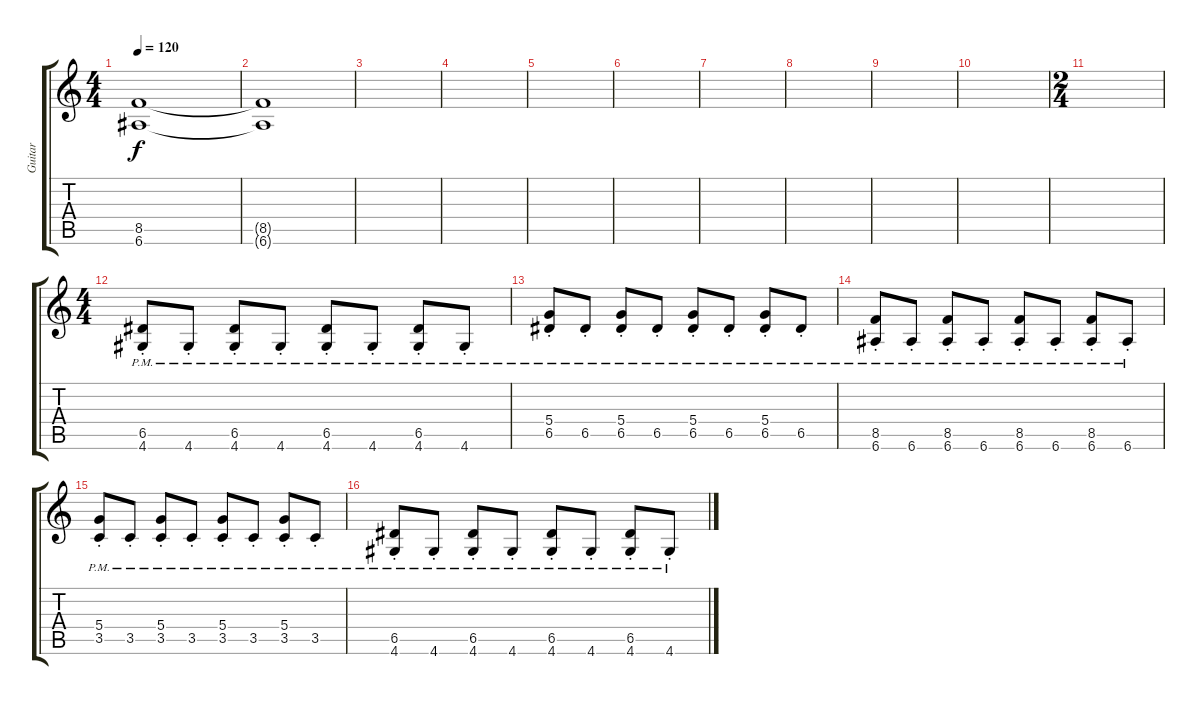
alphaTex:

\track ("Guitar" "Guitar") {instrument electricguitarjazz}
\staff {score tabs}
\tuning (E4 B3 G3 D3 A2 E2) {hide}
\ts (4 4)
\tempo 120
\clef g2
\ks c
(8.5 6.6).1{dy f} |
(8.5{t} 6.6{t}).1 |
|
|
|
|
|
|
|
|
\ts (2 4)
|
\ts (4 4)
(6.5{pm st} 4.6{pm st}).8 4.6{pm st}.8 (6.5{pm st} 4.6{pm st}).8 4.6{pm st}.8 (6.5{pm st} 4.6{pm st}).8 4.6{pm st}.8 (6.5{pm st} 4.6{pm st}).8 4.6{pm st}.8 |
(5.4{pm st} 6.5{pm st}).8 6.5{pm st}.8 (5.4{pm st} 6.5{pm st}).8 6.5{pm st}.8 (5.4{pm st} 6.5{pm st}).8 6.5{pm st}.8 (5.4{pm st} 6.5{pm st}).8 6.5{pm st}.8 |
(8.5{pm st} 6.6{pm st}).8 6.6{pm st}.8 (8.5{pm st} 6.6{pm st}).8 6.6{pm st}.8 (8.5{pm st} 6.6{pm st}).8 6.6{pm st}.8 (8.5{pm st} 6.6{pm st}).8 6.6{pm st}.8 |
(5.4{pm st} 3.5{pm st}).8 3.5{pm st}.8 (5.4{pm st} 3.5{pm st}).8 3.5{pm st}.8 (5.4{pm st} 3.5{pm st}).8 3.5{pm st}.8 (5.4{pm st} 3.5{pm st}).8 3.5{pm st}.8 |
(6.5{pm st} 4.6{pm st}).8 4.6{pm st}.8 (6.5{pm st} 4.6{pm st}).8 4.6{pm st}.8 (6.5{pm st} 4.6{pm st}).8 4.6{pm st}.8 (6.5{pm st} 4.6{pm st}).8 4.6{pm st}.8
